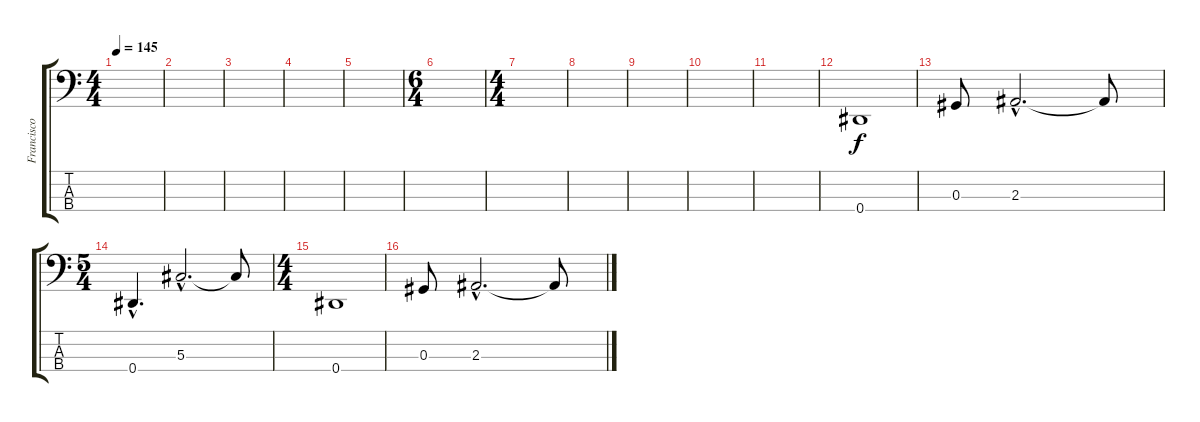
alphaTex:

\track ("Francisco Fidalgo" "Francisco ") {instrument electricbasspick}
\staff {score tabs}
\tuning (Gb2 Db2 Ab1 Eb1) {hide}
\ts (4 4)
\tempo 145
\clef f4
\ks c
|
|
|
|
|
\ts (6 4)
|
\ts (4 4)
|
|
|
|
|
0.4.1 |
0.3.8 2.3{hac}.2{d} 2.3{t}.8 |
\ts (5 4)
0.4{hac}.4{d} 5.3{hac}.2{d} 5.3{t}.8 |
\ts (4 4)
0.4.1 |
0.3.8 2.3{hac}.2{d} 2.3{t}.8
